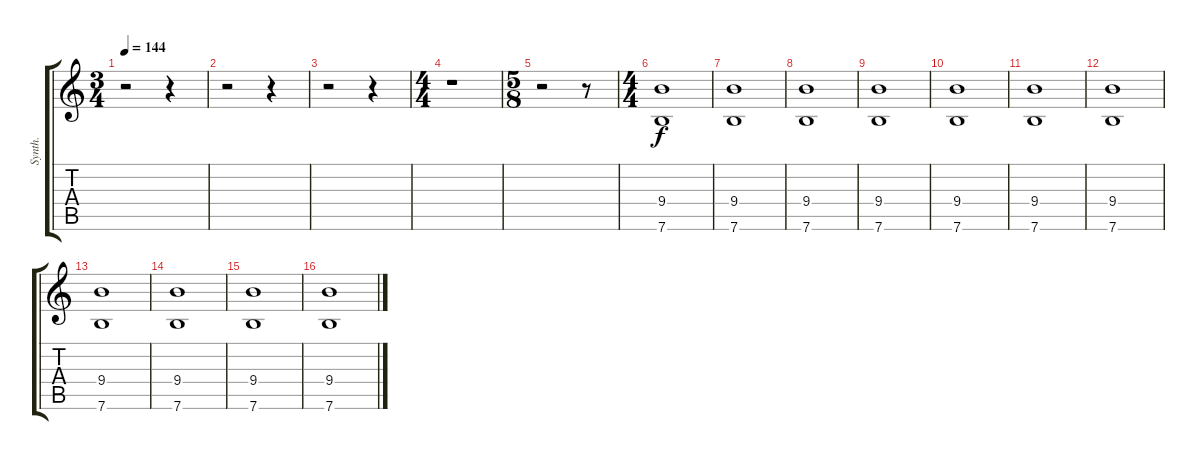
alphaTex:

\track ("Synth." "Synth.") {instrument electricguitarclean}
\staff {score tabs}
\tuning (E4 B3 G3 D3 A2 E2) {hide}
\ts (3 4)
\tempo 144
\clef g2
\ks c
r.2{dy f} r.4 |
r.2 r.4 |
r.2 r.4 |
\ts (4 4)
r.1 |
\ts (5 8)
r.2 r.8 |
\ts (4 4)
(9.4 7.6).1 |
(9.4 7.6).1 |
(9.4 7.6).1 |
(9.4 7.6).1 |
(9.4 7.6).1 |
(9.4 7.6).1 |
(9.4 7.6).1 |
(9.4 7.6).1 |
(9.4 7.6).1 |
(9.4 7.6).1 |
(9.4 7.6).1
